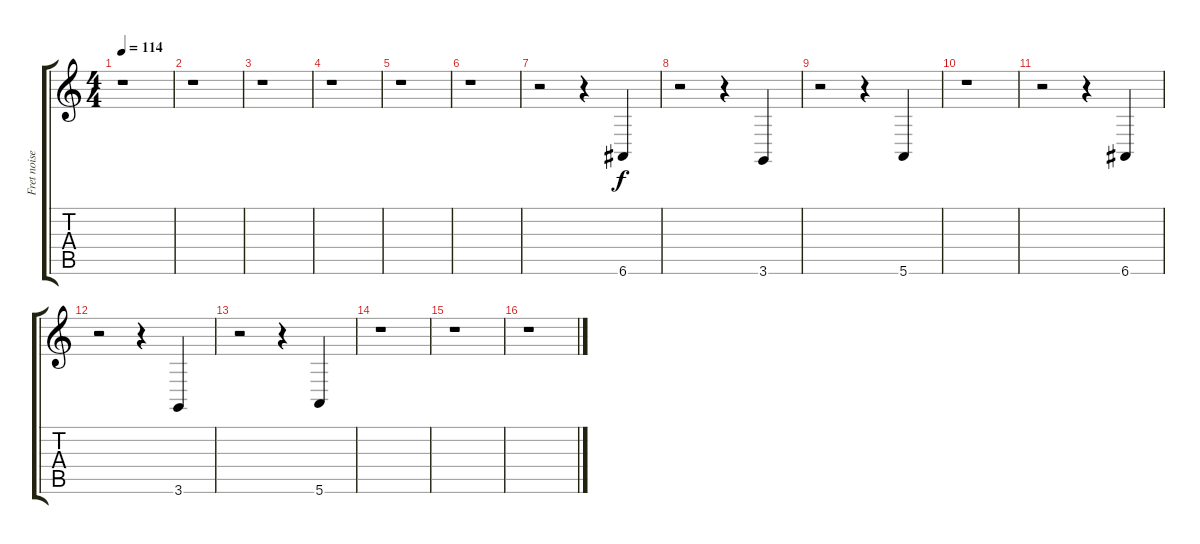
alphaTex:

\track ("Fret noise" "Fret noise") {instrument guitarfretnoise}
\staff {score tabs}
\tuning (E4 B3 G3 D3 A2 E2) {hide}
\ts (4 4)
\tempo 114
\clef g2
\ks c
r.1{dy f} |
r.1 |
r.1 |
r.1 |
r.1 |
r.1 |
r.2 r.4 6.6.4 |
r.2 r.4 3.6.4 |
r.2 r.4 5.6.4 |
r.1 |
r.2 r.4 6.6.4 |
r.2 r.4 3.6.4 |
r.2 r.4 5.6.4 |
r.1 |
r.1 |
r.1
